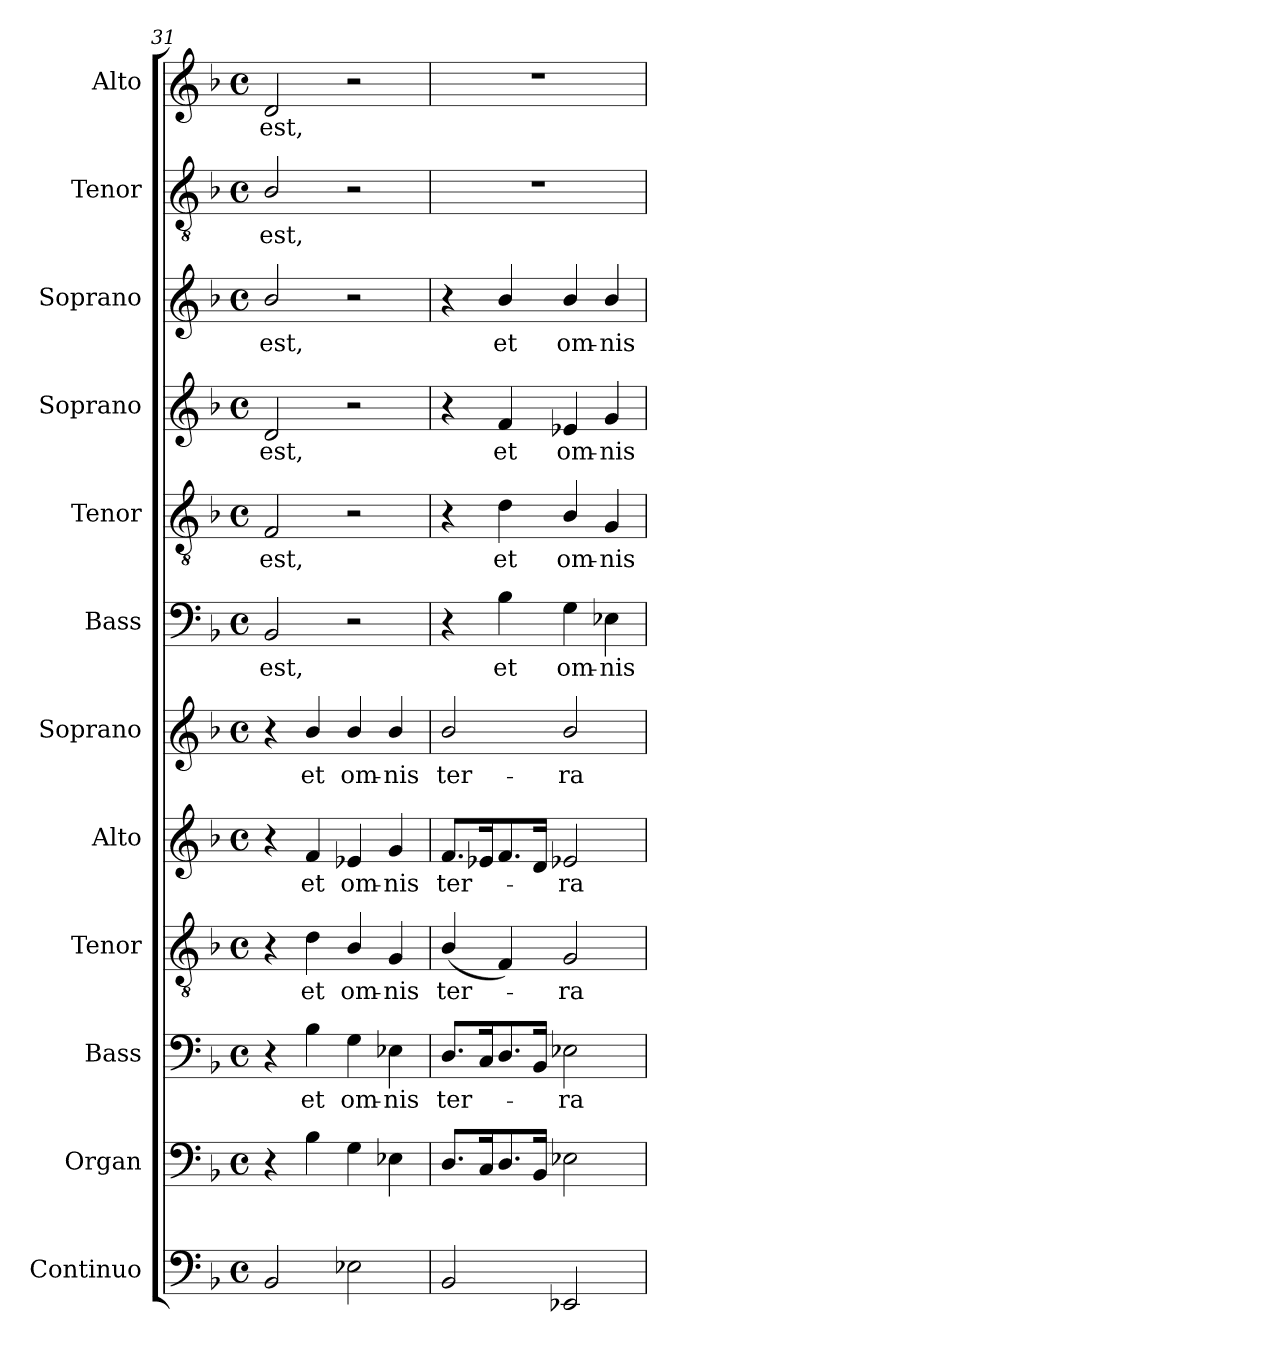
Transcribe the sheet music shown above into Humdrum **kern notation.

**kern	**kern	**kern	**text	**kern	**text	**kern	**text	**kern	**text	**kern	**text	**kern	**text	**kern	**text	**kern	**text	**kern	**text	**kern	**text
*part12	*part11	*part10	*part10	*part9	*part9	*part8	*part8	*part7	*part7	*part6	*part6	*part5	*part5	*part4	*part4	*part3	*part3	*part2	*part2	*part1	*part1
*staff12	*staff11	*staff10	*staff10	*staff9	*staff9	*staff8	*staff8	*staff7	*staff7	*staff6	*staff6	*staff5	*staff5	*staff4	*staff4	*staff3	*staff3	*staff2	*staff2	*staff1	*staff1
*I"Continuo	*I"Organ	*I"Bass	*	*I"Tenor	*	*I"Alto	*	*I"Soprano	*	*I"Bass	*	*I"Tenor	*	*I"Soprano	*	*I"Soprano	*	*I"Tenor	*	*I"Alto	*
*I'Cont.	*I'Org.	*I'B.	*	*I'T.	*	*I'A.	*	*I'S.	*	*I'B.	*	*I'T.	*	*I'S.	*	*I'S.	*	*I'T.	*	*I'A.	*
*clefF4	*clefF4	*clefF4	*	*clefGv2	*	*clefG2	*	*clefG2	*	*clefF4	*	*clefGv2	*	*clefG2	*	*clefG2	*	*clefGv2	*	*clefG2	*
*	*	*	*	*ITrd7c12	*	*	*	*	*	*	*	*ITrd7c12	*	*	*	*	*	*ITrd7c12	*	*	*
*k[b-]	*k[b-]	*k[b-]	*	*k[b-]	*	*k[b-]	*	*k[b-]	*	*k[b-]	*	*k[b-]	*	*k[b-]	*	*k[b-]	*	*k[b-]	*	*k[b-]	*
*F:	*F:	*F:	*	*F:	*	*F:	*	*F:	*	*F:	*	*F:	*	*F:	*	*F:	*	*F:	*	*F:	*
*M4/4	*M4/4	*M4/4	*	*M4/4	*	*M4/4	*	*M4/4	*	*M4/4	*	*M4/4	*	*M4/4	*	*M4/4	*	*M4/4	*	*M4/4	*
*met(c)	*met(c)	*met(c)	*	*met(c)	*	*met(c)	*	*met(c)	*	*met(c)	*	*met(c)	*	*met(c)	*	*met(c)	*	*met(c)	*	*met(c)	*
=31	=31	=31	=31	=31	=31	=31	=31	=31	=31	=31	=31	=31	=31	=31	=31	=31	=31	=31	=31	=31	=31
!	!	!	!	!	!	!	!	!	!	!	!LO:LY:b:color=#000000	!	!	!	!	!	!	!	!	!	!
!	!	!	!	!	!	!	!	!	!	!	!	!	!LO:LY:b:color=#000000	!	!	!	!	!	!	!	!
!	!	!	!	!	!	!	!	!	!	!	!	!	!	!	!LO:LY:b:color=#000000	!	!	!	!	!	!
!	!	!	!	!	!	!	!	!	!	!	!	!	!	!	!	!	!LO:LY:b:color=#000000	!	!	!	!
!	!	!	!	!	!	!	!	!	!	!	!	!	!	!	!	!	!	!	!LO:LY:b:color=#000000	!	!
!	!	!	!	!	!	!	!	!	!	!	!	!	!	!	!	!	!	!	!	!	!LO:LY:b:color=#000000
2BB-i/	4r	4r	.	4r	.	4r	.	4r	.	2BB-i/	est,	2FFi/	est,	2di/	est,	2b-i/	est,	2BB-i/	est,	2di/	est,
!	!	!	!LO:LY:b:color=#000000	!	!	!	!	!	!	!	!	!	!	!	!	!	!	!	!	!	!
!	!	!	!	!	!LO:LY:b:color=#000000	!	!	!	!	!	!	!	!	!	!	!	!	!	!	!	!
!	!	!	!	!	!	!	!LO:LY:b:color=#000000	!	!	!	!	!	!	!	!	!	!	!	!	!	!
!	!	!	!	!	!	!	!	!	!LO:LY:b:color=#000000	!	!	!	!	!	!	!	!	!	!	!	!
.	4B-i\	4B-i\	et	4Di\	et	4fi/	et	4b-i/	et	.	.	.	.	.	.	.	.	.	.	.	.
!	!	!	!LO:LY:b:color=#000000	!	!	!	!	!	!	!	!	!	!	!	!	!	!	!	!	!	!
!	!	!	!	!	!LO:LY:b:color=#000000	!	!	!	!	!	!	!	!	!	!	!	!	!	!	!	!
!	!	!	!	!	!	!	!LO:LY:b:color=#000000	!	!	!	!	!	!	!	!	!	!	!	!	!	!
!	!	!	!	!	!	!	!	!	!LO:LY:b:color=#000000	!	!	!	!	!	!	!	!	!	!	!	!
2E-Xi\	4Gi\	4Gi\	om-	4BB-i/	om-	4e-Xi/	om-	4b-i/	om-	2r	.	2r	.	2r	.	2r	.	2r	.	2r	.
!	!	!	!LO:LY:b:color=#000000	!	!	!	!	!	!	!	!	!	!	!	!	!	!	!	!	!	!
!	!	!	!	!	!LO:LY:b:color=#000000	!	!	!	!	!	!	!	!	!	!	!	!	!	!	!	!
!	!	!	!	!	!	!	!LO:LY:b:color=#000000	!	!	!	!	!	!	!	!	!	!	!	!	!	!
!	!	!	!	!	!	!	!	!	!LO:LY:b:color=#000000	!	!	!	!	!	!	!	!	!	!	!	!
.	4E-Xi\	4E-Xi\	-nis	4GGi/	-nis	4gi/	-nis	4b-i/	-nis	.	.	.	.	.	.	.	.	.	.	.	.
=32	=32	=32	=32	=32	=32	=32	=32	=32	=32	=32	=32	=32	=32	=32	=32	=32	=32	=32	=32	=32	=32
!	!	!	!LO:LY:b:color=#000000	!	!	!	!	!	!	!	!	!	!	!	!	!	!	!	!	!	!
!	!	!	!	!	!LO:LY:b:color=#000000	!	!	!	!	!	!	!	!	!	!	!	!	!	!	!	!
!	!	!	!	!	!	!	!LO:LY:b:color=#000000	!	!	!	!	!	!	!	!	!	!	!	!	!	!
!	!	!	!	!	!	!	!	!	!LO:LY:b:color=#000000	!	!	!	!	!	!	!	!	!	!	!	!
2BB-i/	8.Di/L	8.Di/L	ter-	(4BB-i/	ter-	8.fi/L	ter-	2b-i/	ter-	4r	.	4r	.	4r	.	4r	.	1r	.	1r	.
.	16Ci/k	16Ci/k	.	.	.	16e-Xi/k	.	.	.	.	.	.	.	.	.	.	.	.	.	.	.
!	!	!	!	!	!	!	!	!	!	!	!LO:LY:b:color=#000000	!	!	!	!	!	!	!	!	!	!
!	!	!	!	!	!	!	!	!	!	!	!	!	!LO:LY:b:color=#000000	!	!	!	!	!	!	!	!
!	!	!	!	!	!	!	!	!	!	!	!	!	!	!	!LO:LY:b:color=#000000	!	!	!	!	!	!
!	!	!	!	!	!	!	!	!	!	!	!	!	!	!	!	!	!LO:LY:b:color=#000000	!	!	!	!
.	8.Di/	8.Di/	.	4FFi/)	.	8.fi/	.	.	.	4B-i\	et	4Di\	et	4fi/	et	4b-i/	et	.	.	.	.
.	16BB-i/Jk	16BB-i/Jk	.	.	.	16di/Jk	.	.	.	.	.	.	.	.	.	.	.	.	.	.	.
!	!	!	!LO:LY:b:color=#000000	!	!	!	!	!	!	!	!	!	!	!	!	!	!	!	!	!	!
!	!	!	!	!	!LO:LY:b:color=#000000	!	!	!	!	!	!	!	!	!	!	!	!	!	!	!	!
!	!	!	!	!	!	!	!LO:LY:b:color=#000000	!	!	!	!	!	!	!	!	!	!	!	!	!	!
!	!	!	!	!	!	!	!	!	!LO:LY:b:color=#000000	!	!	!	!	!	!	!	!	!	!	!	!
!	!	!	!	!	!	!	!	!	!	!	!LO:LY:b:color=#000000	!	!	!	!	!	!	!	!	!	!
!	!	!	!	!	!	!	!	!	!	!	!	!	!LO:LY:b:color=#000000	!	!	!	!	!	!	!	!
!	!	!	!	!	!	!	!	!	!	!	!	!	!	!	!LO:LY:b:color=#000000	!	!	!	!	!	!
!	!	!	!	!	!	!	!	!	!	!	!	!	!	!	!	!	!LO:LY:b:color=#000000	!	!	!	!
2EE-Xi/	2E-Xi\	2E-Xi\	-ra	2GGi/	-ra	2e-Xi/	-ra	2b-i/	-ra	4Gi\	om-	4BB-i/	om-	4e-Xi/	om-	4b-i/	om-	.	.	.	.
!	!	!	!	!	!	!	!	!	!	!	!LO:LY:b:color=#000000	!	!	!	!	!	!	!	!	!	!
!	!	!	!	!	!	!	!	!	!	!	!	!	!LO:LY:b:color=#000000	!	!	!	!	!	!	!	!
!	!	!	!	!	!	!	!	!	!	!	!	!	!	!	!LO:LY:b:color=#000000	!	!	!	!	!	!
!	!	!	!	!	!	!	!	!	!	!	!	!	!	!	!	!	!LO:LY:b:color=#000000	!	!	!	!
.	.	.	.	.	.	.	.	.	.	4E-Xi\	-nis	4GGi/	-nis	4gi/	-nis	4b-i/	-nis	.	.	.	.
=	=	=	=	=	=	=	=	=	=	=	=	=	=	=	=	=	=	=	=	=	=
*-	*-	*-	*-	*-	*-	*-	*-	*-	*-	*-	*-	*-	*-	*-	*-	*-	*-	*-	*-	*-	*-
